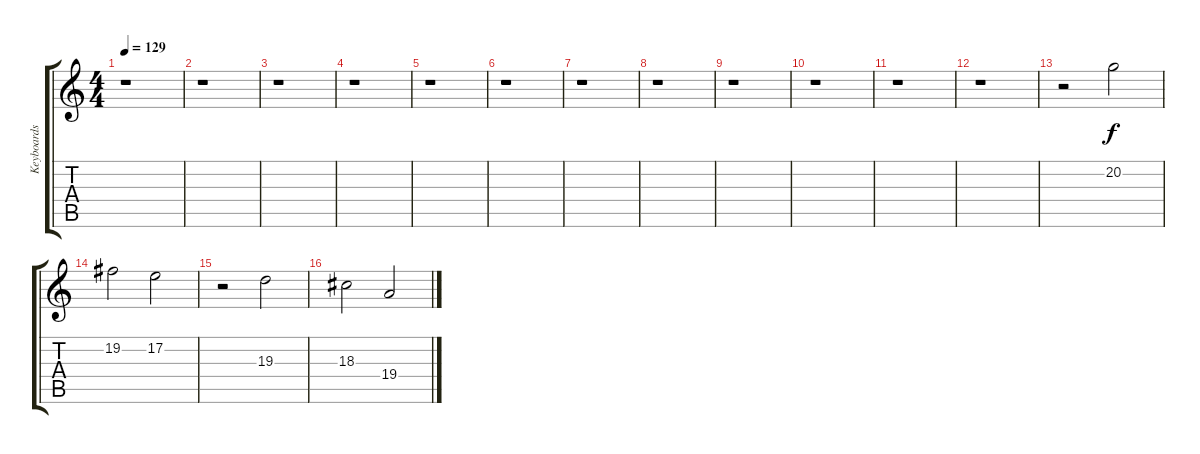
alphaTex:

\track ("Keyboards 3" "Keyboards ") {instrument sitar}
\staff {score tabs}
\tuning (E4 B3 G3 D3 A2 E2) {hide}
\ts (4 4)
\tempo 129
\clef g2
\ks c
r.1{dy f} |
r.1 |
r.1 |
r.1 |
r.1 |
r.1 |
r.1 |
r.1 |
r.1 |
r.1 |
r.1 |
r.1 |
r.2 20.2.2 |
19.2.2 17.2.2 |
r.2 19.3.2 |
18.3.2 19.4.2
